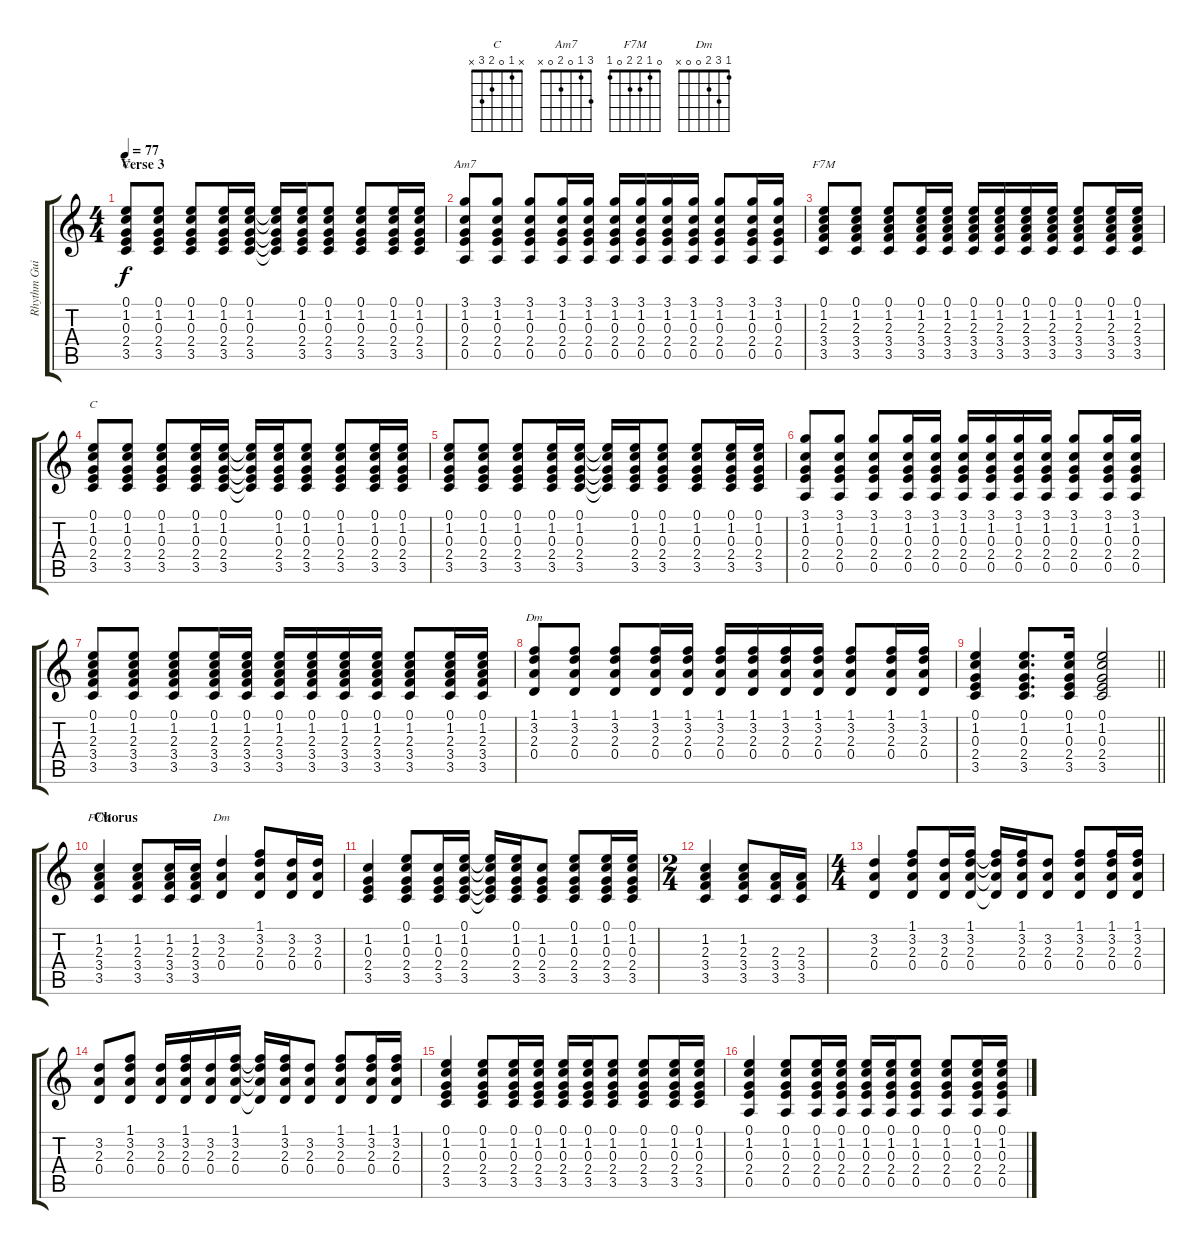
\track ("Rhythm Guitar" "Rhythm Gui") {instrument acousticguitarsteel}
\staff {score tabs}
\tuning (E4 B3 G3 D3 A2 E2) {hide}
\chord ("C" 0 1 0 2 3 x)
\chord ("Am7" 3 1 0 2 0 x)
\chord ("F7M" 0 1 2 3 3 1)
\chord ("C" x 1 0 2 3 x)
\chord ("Dm" 1 3 2 0 x x)
\chord ("F7M" 0 1 2 2 0 1)
\chord ("Dm" 1 3 2 0 0 x)
\ts (4 4)
\section ("" "Verse 3")
\tempo 77
\clef g2
\ks c
(0.1 1.2 0.3 2.4 3.5).8{ch "C" dy f} (0.1 1.2 0.3 2.4 3.5).8 (0.1 1.2 0.3 2.4 3.5).8 (0.1 1.2 0.3 2.4 3.5).16 (0.1 1.2 0.3 2.4 3.5).16 (0.1{t} 1.2{t} 0.3{t} 2.4{t} 3.5{t}).16 (0.1 1.2 0.3 2.4 3.5).16 (0.1 1.2 0.3 2.4 3.5).8 (0.1 1.2 0.3 2.4 3.5).8 (0.1 1.2 0.3 2.4 3.5).16 (0.1 1.2 0.3 2.4 3.5).16 |
(3.1 1.2 0.3 2.4 0.5).8{ch "Am7"} (3.1 1.2 0.3 2.4 0.5).8 (3.1 1.2 0.3 2.4 0.5).8 (3.1 1.2 0.3 2.4 0.5).16 (3.1 1.2 0.3 2.4 0.5).16 (3.1 1.2 0.3 2.4 0.5).16 (3.1 1.2 0.3 2.4 0.5).16 (3.1 1.2 0.3 2.4 0.5).16 (3.1 1.2 0.3 2.4 0.5).16 (3.1 1.2 0.3 2.4 0.5).8 (3.1 1.2 0.3 2.4 0.5).16 (3.1 1.2 0.3 2.4 0.5).16 |
(0.1 1.2 2.3 3.4 3.5).8{ch "F7M"} (0.1 1.2 2.3 3.4 3.5).8 (0.1 1.2 2.3 3.4 3.5).8 (0.1 1.2 2.3 3.4 3.5).16 (0.1 1.2 2.3 3.4 3.5).16 (0.1 1.2 2.3 3.4 3.5).16 (0.1 1.2 2.3 3.4 3.5).16 (0.1 1.2 2.3 3.4 3.5).16 (0.1 1.2 2.3 3.4 3.5).16 (0.1 1.2 2.3 3.4 3.5).8 (0.1 1.2 2.3 3.4 3.5).16 (0.1 1.2 2.3 3.4 3.5).16 |
(0.1 1.2 0.3 2.4 3.5).8{ch "C"} (0.1 1.2 0.3 2.4 3.5).8 (0.1 1.2 0.3 2.4 3.5).8 (0.1 1.2 0.3 2.4 3.5).16 (0.1 1.2 0.3 2.4 3.5).16 (0.1{t} 1.2{t} 0.3{t} 2.4{t} 3.5{t}).16 (0.1 1.2 0.3 2.4 3.5).16 (0.1 1.2 0.3 2.4 3.5).8 (0.1 1.2 0.3 2.4 3.5).8 (0.1 1.2 0.3 2.4 3.5).16 (0.1 1.2 0.3 2.4 3.5).16 |
(0.1 1.2 0.3 2.4 3.5).8 (0.1 1.2 0.3 2.4 3.5).8 (0.1 1.2 0.3 2.4 3.5).8 (0.1 1.2 0.3 2.4 3.5).16 (0.1 1.2 0.3 2.4 3.5).16 (0.1{t} 1.2{t} 0.3{t} 2.4{t} 3.5{t}).16 (0.1 1.2 0.3 2.4 3.5).16 (0.1 1.2 0.3 2.4 3.5).8 (0.1 1.2 0.3 2.4 3.5).8 (0.1 1.2 0.3 2.4 3.5).16 (0.1 1.2 0.3 2.4 3.5).16 |
(3.1 1.2 0.3 2.4 0.5).8 (3.1 1.2 0.3 2.4 0.5).8 (3.1 1.2 0.3 2.4 0.5).8 (3.1 1.2 0.3 2.4 0.5).16 (3.1 1.2 0.3 2.4 0.5).16 (3.1 1.2 0.3 2.4 0.5).16 (3.1 1.2 0.3 2.4 0.5).16 (3.1 1.2 0.3 2.4 0.5).16 (3.1 1.2 0.3 2.4 0.5).16 (3.1 1.2 0.3 2.4 0.5).8 (3.1 1.2 0.3 2.4 0.5).16 (3.1 1.2 0.3 2.4 0.5).16 |
(0.1 1.2 2.3 3.4 3.5).8 (0.1 1.2 2.3 3.4 3.5).8 (0.1 1.2 2.3 3.4 3.5).8 (0.1 1.2 2.3 3.4 3.5).16 (0.1 1.2 2.3 3.4 3.5).16 (0.1 1.2 2.3 3.4 3.5).16 (0.1 1.2 2.3 3.4 3.5).16 (0.1 1.2 2.3 3.4 3.5).16 (0.1 1.2 2.3 3.4 3.5).16 (0.1 1.2 2.3 3.4 3.5).8 (0.1 1.2 2.3 3.4 3.5).16 (0.1 1.2 2.3 3.4 3.5).16 |
(1.1 3.2 2.3 0.4).8{ch "Dm"} (1.1 3.2 2.3 0.4).8 (1.1 3.2 2.3 0.4).8 (1.1 3.2 2.3 0.4).16 (1.1 3.2 2.3 0.4).16 (1.1 3.2 2.3 0.4).16 (1.1 3.2 2.3 0.4).16 (1.1 3.2 2.3 0.4).16 (1.1 3.2 2.3 0.4).16 (1.1 3.2 2.3 0.4).8 (1.1 3.2 2.3 0.4).16 (1.1 3.2 2.3 0.4).16 |
\barLineRight lightlight
(0.1 1.2 0.3 2.4 3.5).4 (0.1 1.2 0.3 2.4 3.5).8{d} (0.1 1.2 0.3 2.4 3.5).16 (0.1 1.2 0.3 2.4 3.5).2 |
\section ("" "Chorus")
(1.2 2.3 3.4 3.5).4{ch "F7M"} (1.2 2.3 3.4 3.5).8 (1.2 2.3 3.4 3.5).16 (1.2 2.3 3.4 3.5).16 (3.2 2.3 0.4).4{ch "Dm"} (1.1 3.2 2.3 0.4).8 (3.2 2.3 0.4).16 (3.2 2.3 0.4).16 |
(1.2 0.3 2.4 3.5).4 (0.1 1.2 0.3 2.4 3.5).8 (1.2 0.3 2.4 3.5).16 (0.1 1.2 0.3 2.4 3.5).16 (0.1{t} 1.2{t} 0.3{t} 2.4{t} 3.5{t}).16 (0.1 1.2 0.3 2.4 3.5).16 (1.2 0.3 2.4 3.5).8 (0.1 1.2 0.3 2.4 3.5).8 (0.1 1.2 0.3 2.4 3.5).16 (0.1 1.2 0.3 2.4 3.5).16 |
\ts (2 4)
(1.2 2.3 3.4 3.5).4 (1.2 2.3 3.4 3.5).8 (2.3 3.4 3.5).16 (2.3 3.4 3.5).16 |
\ts (4 4)
(3.2 2.3 0.4).4 (1.1 3.2 2.3 0.4).8 (3.2 2.3 0.4).16 (1.1 3.2 2.3 0.4).16 (1.1{t} 3.2{t} 2.3{t} 0.4{t}).16 (1.1 3.2 2.3 0.4).16 (3.2 2.3 0.4).8 (1.1 3.2 2.3 0.4).8 (1.1 3.2 2.3 0.4).16 (1.1 3.2 2.3 0.4).16 |
(3.2 2.3 0.4).8 (1.1 3.2 2.3 0.4).8 (3.2 2.3 0.4).16 (1.1 3.2 2.3 0.4).16 (3.2 2.3 0.4).16 (1.1 3.2 2.3 0.4).16 (1.1{t} 3.2{t} 2.3{t} 0.4{t}).16 (1.1 3.2 2.3 0.4).16 (3.2 2.3 0.4).8 (1.1 3.2 2.3 0.4).8 (1.1 3.2 2.3 0.4).16 (1.1 3.2 2.3 0.4).16 |
(0.1 1.2 0.3 2.4 3.5).4 (0.1 1.2 0.3 2.4 3.5).8 (0.1 1.2 0.3 2.4 3.5).16 (0.1 1.2 0.3 2.4 3.5).16 (0.1 1.2 0.3 2.4 3.5).16 (0.1 1.2 0.3 2.4 3.5).16 (0.1 1.2 0.3 2.4 3.5).8 (0.1 1.2 0.3 2.4 3.5).8 (0.1 1.2 0.3 2.4 3.5).16 (0.1 1.2 0.3 2.4 3.5).16 |
(0.1 1.2 0.3 2.4 0.5).4 (0.1 1.2 0.3 2.4 0.5).8 (0.1 1.2 0.3 2.4 0.5).16 (0.1 1.2 0.3 2.4 0.5).16 (0.1 1.2 0.3 2.4 0.5).16 (0.1 1.2 0.3 2.4 0.5).16 (0.1 1.2 0.3 2.4 0.5).8 (0.1 1.2 0.3 2.4 0.5).8 (0.1 1.2 0.3 2.4 0.5).16 (0.1 1.2 0.3 2.4 0.5).16
